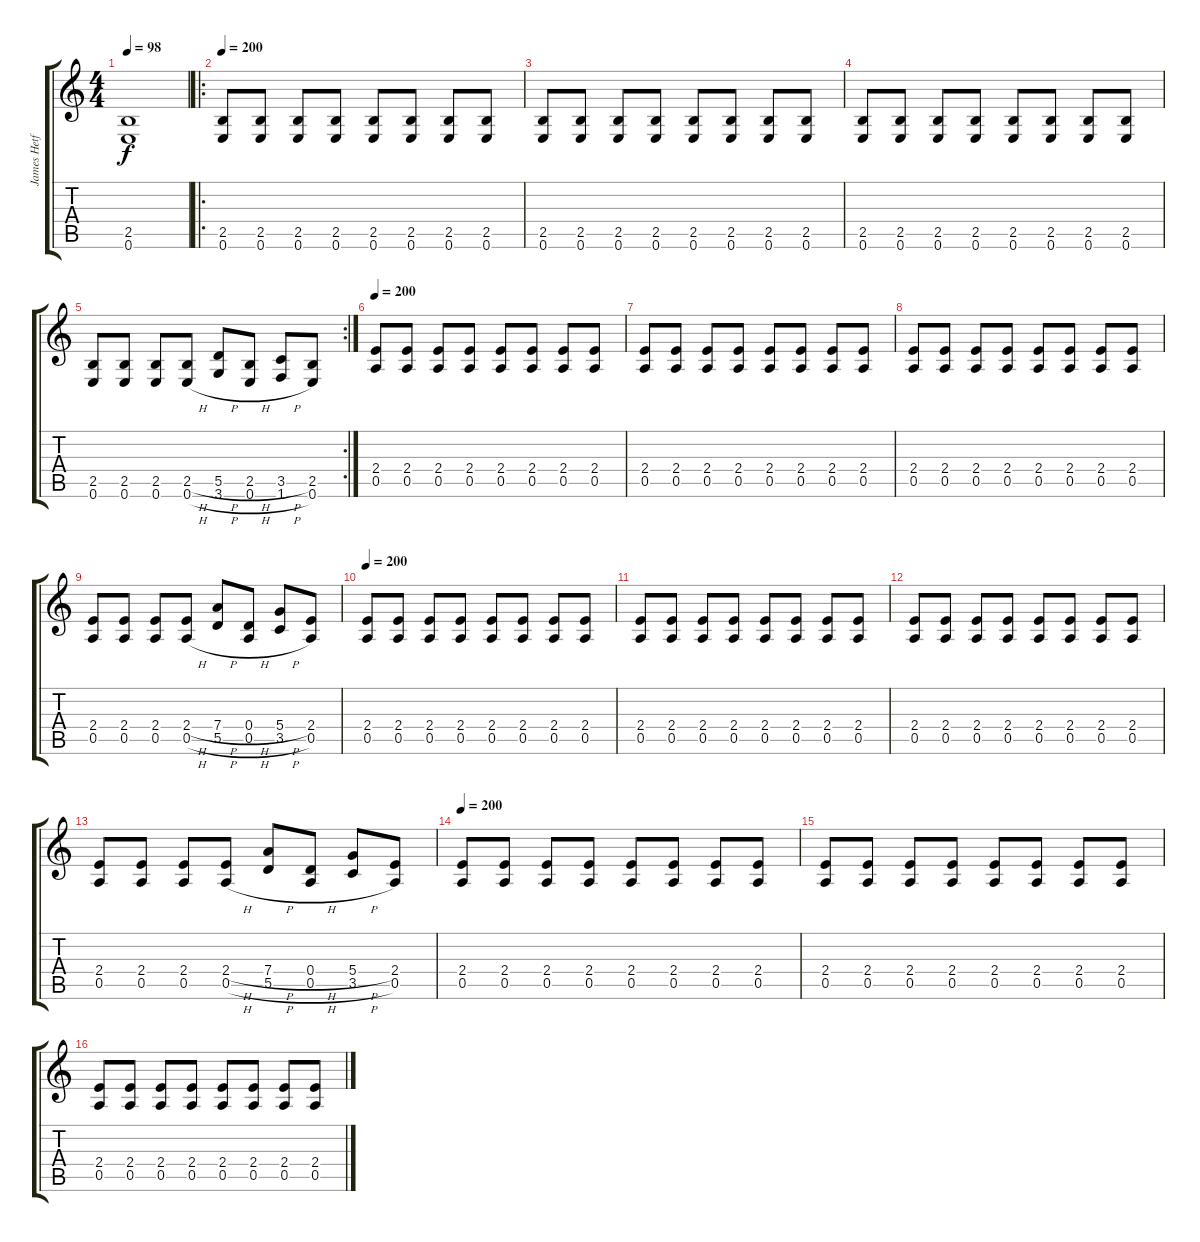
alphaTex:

\track ("James Hetfield" "James Hetf") {instrument electricguitarclean}
\staff {score tabs}
\tuning (E4 B3 G3 D3 A2 E2) {hide}
\ts (4 4)
\tempo 98
\tempo 200
\tempo 98
\clef g2
\ks c
(2.5 0.6).1{dy f instrument distortionguitar} |
\ro
\tempo 200
(2.5 0.6).8 (2.5 0.6).8 (2.5 0.6).8 (2.5 0.6).8 (2.5 0.6).8 (2.5 0.6).8 (2.5 0.6).8 (2.5 0.6).8 |
(2.5 0.6).8 (2.5 0.6).8 (2.5 0.6).8 (2.5 0.6).8 (2.5 0.6).8 (2.5 0.6).8 (2.5 0.6).8 (2.5 0.6).8 |
(2.5 0.6).8 (2.5 0.6).8 (2.5 0.6).8 (2.5 0.6).8 (2.5 0.6).8 (2.5 0.6).8 (2.5 0.6).8 (2.5 0.6).8 |
\rc 2
(2.5 0.6).8 (2.5 0.6).8 (2.5 0.6).8 (2.5{h} 0.6{h}).8 (5.5{h} 3.6{h}).8 (2.5{h} 0.6{h}).8 (3.5{h} 1.6{h}).8 (2.5 0.6).8 |
\tempo 200
(2.4 0.5).8 (2.4 0.5).8 (2.4 0.5).8 (2.4 0.5).8 (2.4 0.5).8 (2.4 0.5).8 (2.4 0.5).8 (2.4 0.5).8 |
(2.4 0.5).8 (2.4 0.5).8 (2.4 0.5).8 (2.4 0.5).8 (2.4 0.5).8 (2.4 0.5).8 (2.4 0.5).8 (2.4 0.5).8 |
(2.4 0.5).8 (2.4 0.5).8 (2.4 0.5).8 (2.4 0.5).8 (2.4 0.5).8 (2.4 0.5).8 (2.4 0.5).8 (2.4 0.5).8 |
(2.4 0.5).8 (2.4 0.5).8 (2.4 0.5).8 (2.4{h} 0.5{h}).8 (7.4{h} 5.5{h}).8 (0.4{h} 0.5{h}).8 (5.4{h} 3.5{h}).8 (2.4 0.5).8 |
\tempo 200
(2.4 0.5).8 (2.4 0.5).8 (2.4 0.5).8 (2.4 0.5).8 (2.4 0.5).8 (2.4 0.5).8 (2.4 0.5).8 (2.4 0.5).8 |
(2.4 0.5).8 (2.4 0.5).8 (2.4 0.5).8 (2.4 0.5).8 (2.4 0.5).8 (2.4 0.5).8 (2.4 0.5).8 (2.4 0.5).8 |
(2.4 0.5).8 (2.4 0.5).8 (2.4 0.5).8 (2.4 0.5).8 (2.4 0.5).8 (2.4 0.5).8 (2.4 0.5).8 (2.4 0.5).8 |
(2.4 0.5).8 (2.4 0.5).8 (2.4 0.5).8 (2.4{h} 0.5{h}).8 (7.4{h} 5.5{h}).8 (0.4{h} 0.5{h}).8 (5.4{h} 3.5{h}).8 (2.4 0.5).8 |
\tempo 200
(2.4 0.5).8 (2.4 0.5).8 (2.4 0.5).8 (2.4 0.5).8 (2.4 0.5).8 (2.4 0.5).8 (2.4 0.5).8 (2.4 0.5).8 |
(2.4 0.5).8 (2.4 0.5).8 (2.4 0.5).8 (2.4 0.5).8 (2.4 0.5).8 (2.4 0.5).8 (2.4 0.5).8 (2.4 0.5).8 |
(2.4 0.5).8 (2.4 0.5).8 (2.4 0.5).8 (2.4 0.5).8 (2.4 0.5).8 (2.4 0.5).8 (2.4 0.5).8 (2.4 0.5).8
